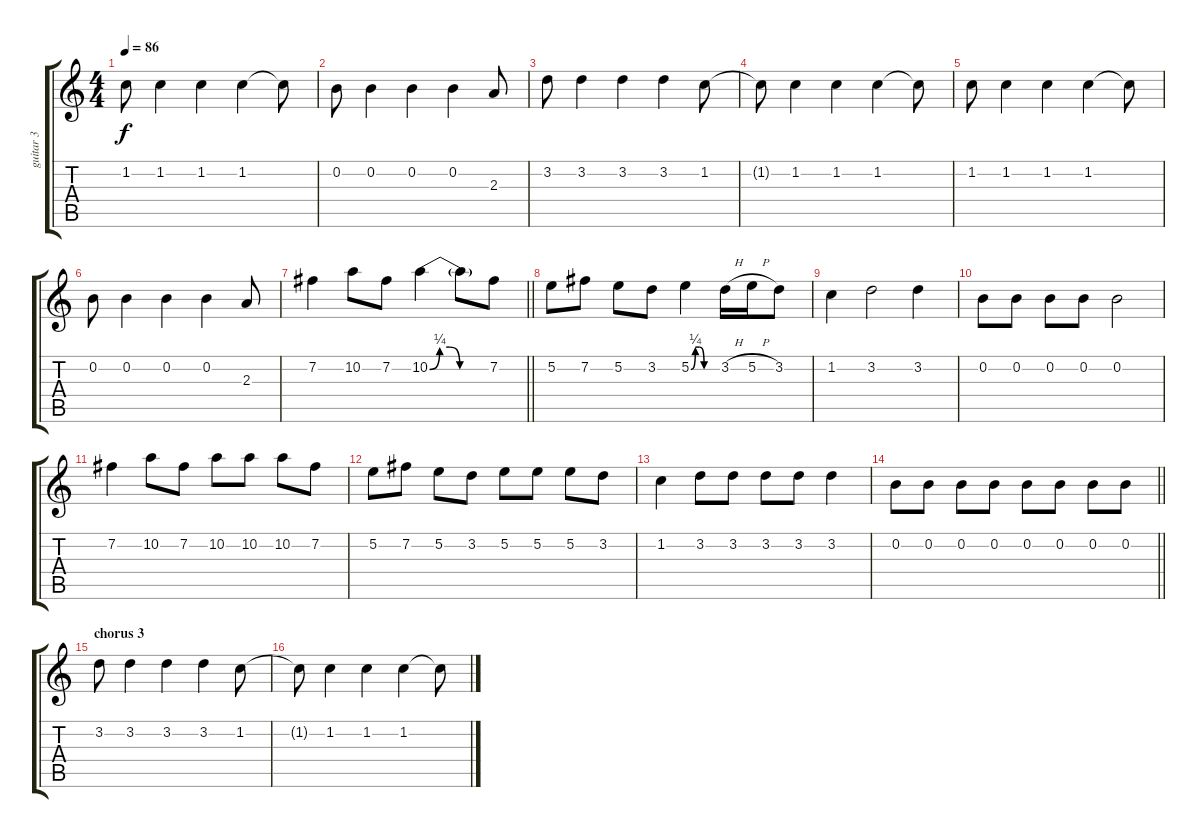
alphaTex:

\track ("guitar 3" "guitar 3") {instrument overdrivenguitar}
\staff {score tabs}
\tuning (E4 B3 G3 D3 A2 D2) {hide}
\ts (4 4)
\tempo 86
\clef g2
\ks c
1.2.8{dy f} 1.2.4 1.2.4 1.2.4 1.2{t}.8 |
0.2.8 0.2.4 0.2.4 0.2.4 2.3.8 |
3.2.8 3.2.4 3.2.4 3.2.4 1.2.8 |
1.2{t}.8 1.2.4 1.2.4 1.2.4 1.2{t}.8 |
1.2.8 1.2.4 1.2.4 1.2.4 1.2{t}.8 |
0.2.8 0.2.4 0.2.4 0.2.4 2.3.8 |
\barLineRight lightlight
7.2.4{volume 10 balance 8 instrument overdrivenguitar} 10.2.8 7.2.8 10.2{be (custom 0 0 10 1 20 1 30 0 60 0)}.4 10.2{t}.8 7.2.8 |
5.2.8 7.2.8 5.2.8 3.2.8 5.2{be (custom 0 0 10 1 20 1 30 0 60 0)}.4 3.2{h}.16 5.2{h}.16 3.2.8 |
1.2.4 3.2.2 3.2.4 |
0.2.8 0.2.8 0.2.8 0.2.8 0.2.2 |
7.2.4 10.2.8 7.2.8 10.2.8 10.2.8 10.2.8 7.2.8 |
5.2.8 7.2.8 5.2.8 3.2.8 5.2.8 5.2.8 5.2.8 3.2.8 |
1.2.4 3.2.8 3.2.8 3.2.8 3.2.8 3.2.4 |
\barLineRight lightlight
0.2.8 0.2.8 0.2.8 0.2.8 0.2.8 0.2.8 0.2.8 0.2.8 |
\section ("" "chorus 3")
3.2.8{volume 16 balance 12 instrument electricguitarjazz} 3.2.4 3.2.4 3.2.4 1.2.8 |
1.2{t}.8 1.2.4 1.2.4 1.2.4 1.2{t}.8
